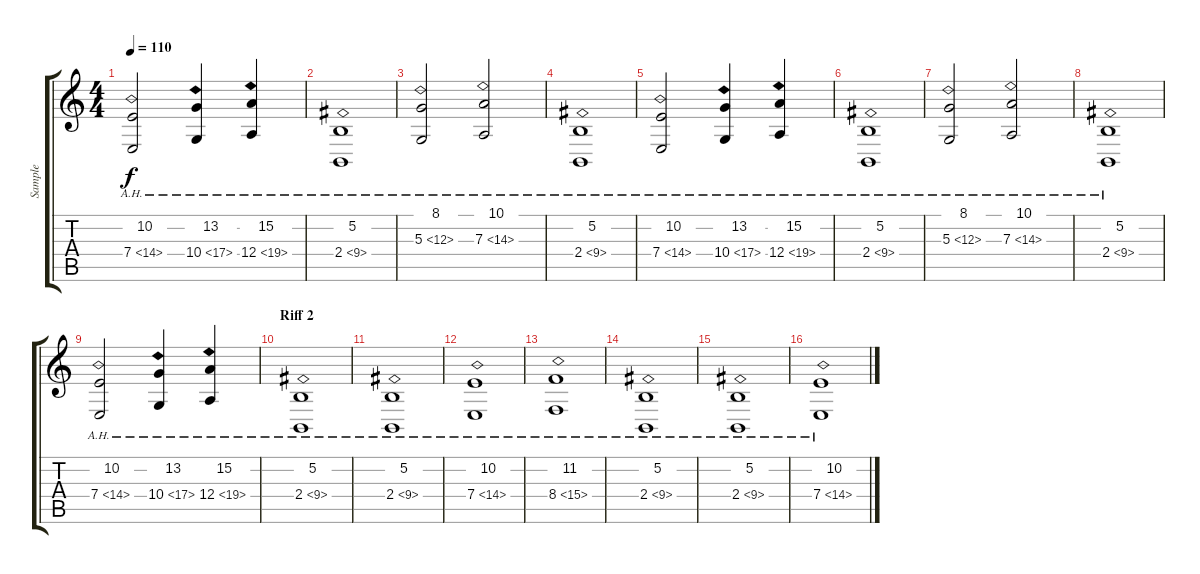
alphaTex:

\track ("Sample" "Sample") {instrument stringensemble1}
\staff {score tabs}
\tuning (B3 Gb3 D3 A2 E2 B1) {hide}
\ts (4 4)
\tempo 110
\clef g2
\ks c
(10.2 7.4{ah 7}).2{dy f} (13.2 10.4{ah 7}).4 (15.2 12.4{ah 7}).4 |
(5.2 2.4{ah 7}).1 |
(8.1 5.3{ah 7}).2 (10.1 7.3{ah 7}).2 |
(5.2 2.4{ah 7}).1 |
(10.2 7.4{ah 7}).2 (13.2 10.4{ah 7}).4 (15.2 12.4{ah 7}).4 |
(5.2 2.4{ah 7}).1 |
(8.1 5.3{ah 7}).2 (10.1 7.3{ah 7}).2 |
(5.2 2.4{ah 7}).1 |
(10.2 7.4{ah 7}).2 (13.2 10.4{ah 7}).4 (15.2 12.4{ah 7}).4 |
\section ("" "Riff 2")
(5.2 2.4{ah 7}).1 |
(5.2 2.4{ah 7}).1 |
(10.2 7.4{ah 7}).1 |
(11.2 8.4{ah 7}).1 |
(5.2 2.4{ah 7}).1 |
(5.2 2.4{ah 7}).1 |
(10.2 7.4{ah 7}).1
